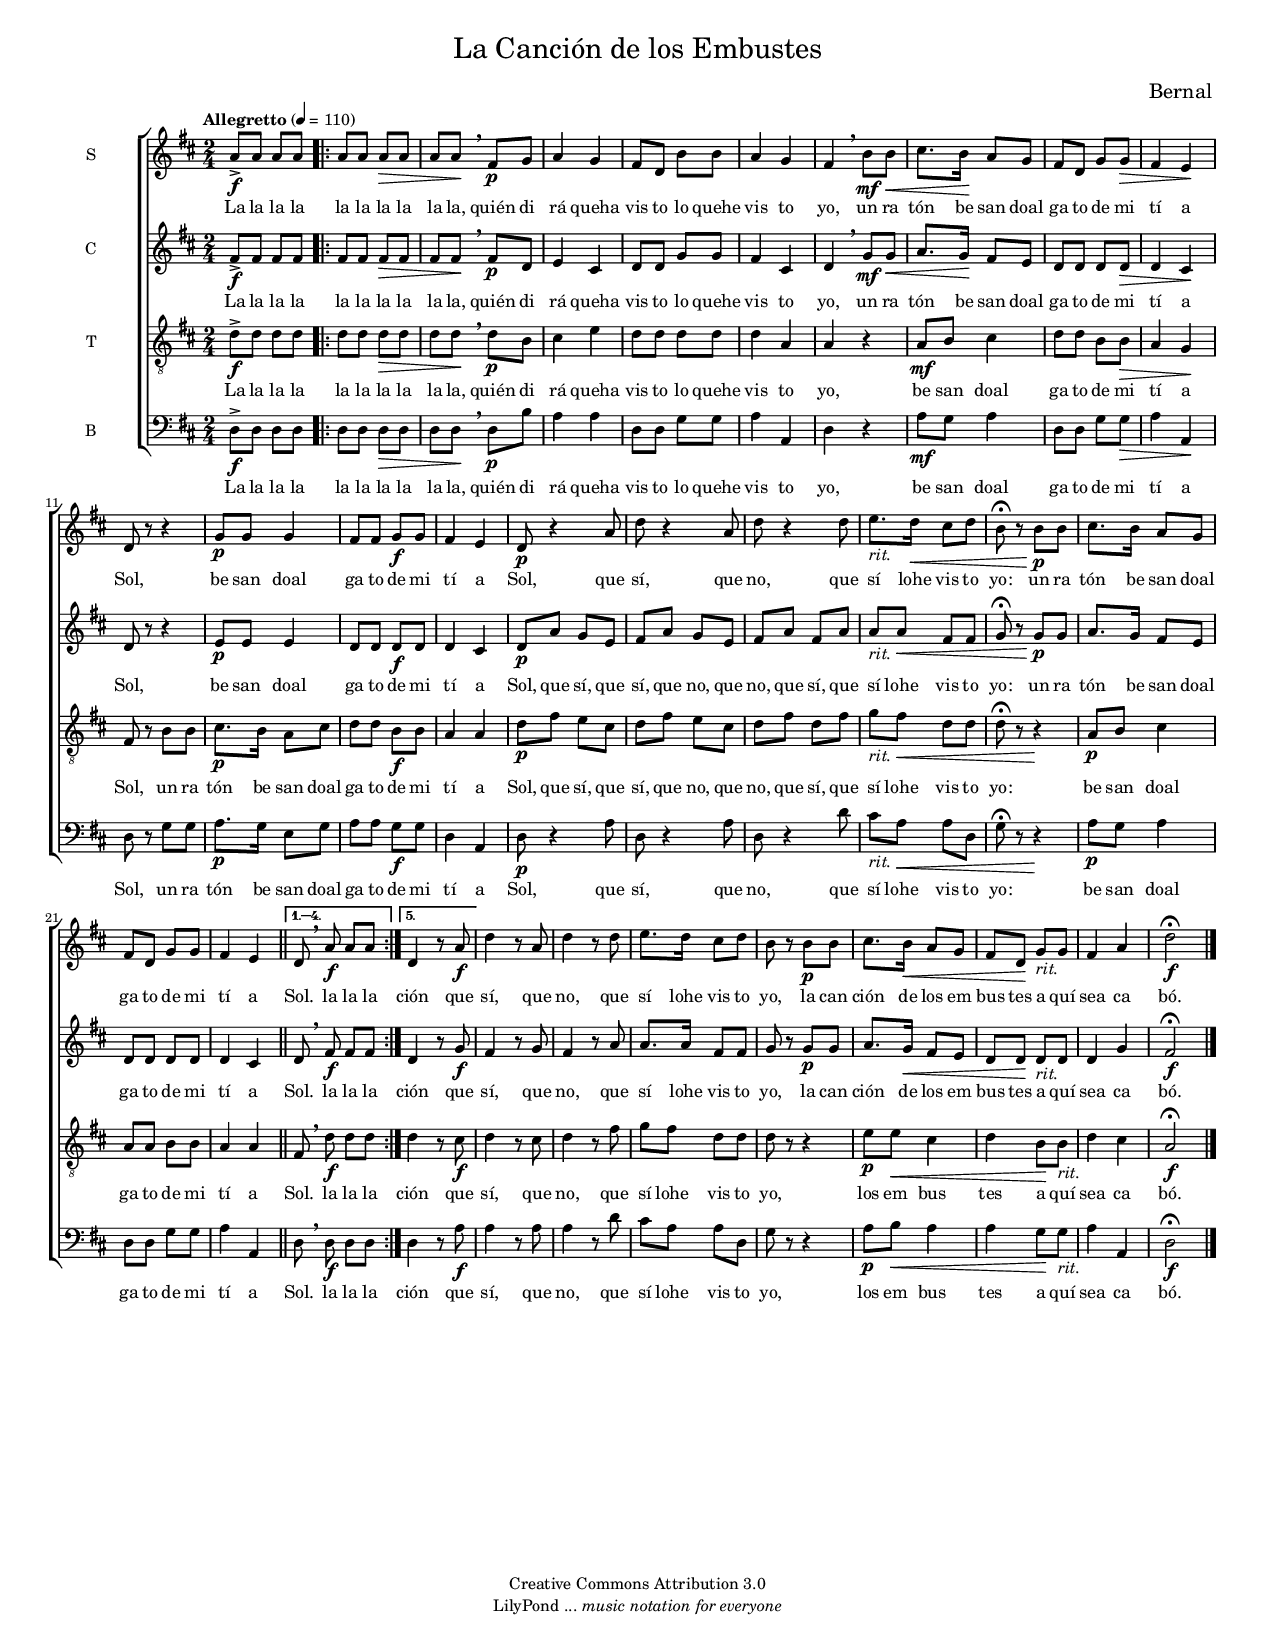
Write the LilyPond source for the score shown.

% Created on Mon Aug 29 16:03:40 CST 2011
% by serach.sam@

\version "2.12.3"

#( set-default-paper-size "letter" )
#(set-global-staff-size 14)

global = { \key d \major \time 2/4 \tempo "Allegretto" 4 = 110 s2*1 \set Score.repeatCommands = #'(start-repeat) \repeat volta 5 { s2*21 } \alternative { { \bar "||" s2*1 } { s2*1 } } s2*8 \bar "|." }

\markup {
	\fill-line {
		\center-column { \fontsize #5 "La Canción de los Embustes" 
			" "
			%\fontsize #3 \smallCaps "coro misto"
		}
	}
}

\markup { \hspace #150 \line { \fontsize #2 "Bernal" } }

\header {
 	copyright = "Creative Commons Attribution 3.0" 
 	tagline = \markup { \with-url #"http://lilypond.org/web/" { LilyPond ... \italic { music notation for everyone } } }
 	breakbefore = ##t
}

soprano = \relative c'' { 	
	\compressFullBarRests
 % Type notes here 
 	a8->\f a8 a8 a8 | %1
 	a8 a8 a8\> a8 | %2
 	a8 a8\!\breathe fis8\p g8 | %3
 	a4 g4 | %4
 	fis8 d8 b'8 b8 | %5
 	a4 g4 | %6
 	fis4\breathe b8\mf b8\< | %7
 	cis8. b16\! a8 g8 | %8
 	fis8 d8 g8 g8\> | %9
 	fis4 e4\! | %10
 	d8 r8 r4 | %11
 	g8\p g8 g4 | %12
 	\slurDashed fis8 fis8 g8\f g8 | %13
 	fis4 e4 | %14
 	d8\p r4 a'8 | %15
 	d8 r4 a8 | %16
 	d8 r4 d8 | %17
 	e8.-\markup { \italic rit. } d16\< cis8 d8 | %18
 	b8\fermata r8 b8\p b8 | %19
 	cis8. b16 a8 g8 | %20
 	fis8 d8 g8 g8 | %21
 	fis4 e4 | %22
 	d8\breathe a'8\f a8 a8 | %23
 	d,4 r8 a'8\f | %24
 	d4 r8 a8 | %25
 	d4 r8 d8 | %26
 	e8. d16 cis8 d8 | %27
 	b8 r8 b8\p b8 | %28
 	cis8. b16\< a8 g8 | %29
 	fis8 d8\! g8-\markup { \italic rit. } g8 | %30
 	fis4 a4 | %31
 	d2\f\fermata | %32
}

sopranoletra = \lyricmode {
	La la la la la la la la la la, quién di rá queha vis to lo quehe vis to yo, 
	un ra tón be san doal ga to de mi tí a Sol, be san doal ga to de mi tí a Sol,
	que sí, que no, que sí lohe vis to yo: un ra tón be san doal ga to de mi tí a Sol.
	la la la ción que sí, que no, que sí lohe vis to yo, la can ción de los em bus tes a quí sea ca bó.
}

contralto = \relative c' { 	
	\compressFullBarRests
 % Type notes here 
 	fis8->\f fis8 fis8 fis8 | %1
 	fis8 fis8 fis8\> fis8 | %2
 	fis8 fis8\!\breathe fis8\p d8 | %3
 	e4 cis4 | %4
 	d8 d8 g8 g8 | %5
 	fis4 cis4 | %6
 	d4\breathe g8\mf g8\< | %7
 	a8. g16\! fis8 e8 | %8
 	d8 d8 d8 d8\> | %9
 	d4 cis4\! | %10
 	d8 r8 r4 | %11
 	e8\p e8 e4 | %12
 	d8 d8 d8\f d8 | %13
 	d4 cis4 | %14
 	d8\p a'8 g8 e8 | %15
 	fis8 a8 g8 e8 | %16
 	fis8 a8 fis8 a8 | %17
 	a8-\markup { \italic rit. } a8\< fis8 fis8 | %18
 	g8\fermata r8 g8\p g8 | %19
 	a8. g16 fis8 e8 | %20
 	d8 d8 d8 d8 | %21
 	d4 cis4 | %22
 	d8\breathe fis8\f fis8 fis8 | %23
 	d4 r8 g8\f | %24
 	fis4 r8 g8 | %25
 	fis4 r8 a8 | %26
 	a8. a16 fis8 fis8 | %27
 	g8 r8 g8\p g8 | %28
 	a8. g16\< fis8 e8 | %29
 	d8 d8\! d8-\markup { \italic rit. } d8 | %30
 	d4 g4 | %31
 	fis2\f\fermata | %32	
}

contraltoletra = \lyricmode {
	La la la la la la la la la la, quién di rá queha vis to lo quehe vis to yo, 
	un ra tón be san doal ga to de mi tí a Sol, be san doal ga to de mi tí a Sol,
	que sí, que sí, que no, que no, que sí, que sí lohe vis to yo: un ra tón be san doal ga to de mi tí a Sol.
	la la la ción que sí, que no, que sí lohe vis to yo, la can ción de los em bus tes a quí sea ca bó.
}

tenor = \relative c' { 	
	\compressFullBarRests
 % Type notes here 
 	d8->\f d8 d8 d8 | %1
 	d8 d8 d8\> d8 | %2
 	d8 d8\!\breathe d8\p b8 | %3
 	cis4 e4 | %4
 	d8 d8 d8 d8 | %5
 	d4 a4 | %6
 	a4 r4 | %7
 	a8\mf b8 cis4 | %8
 	d8 d8 b8 b8\> | %9
 	a4 g4\! | %10
 	fis8 r8 b8 b8 | %11
 	cis8.\p b16 a8 cis8 | %12
 	d8 d8 b8\f b8 | %13
 	a4 a4 | %14
 	d8\p fis8 e8 cis8 | %15
 	d8 fis8 e8 cis8 | %16
 	d8 fis8 d8 fis8 | %17
 	g8-\markup { \italic rit. } fis8\< d8 d8 | %18
 	d8\fermata r8 r4\! | %19
 	a8\p b8 cis4 | %20
 	a8 a8 b8 b8 | %21
 	a4 a4 | %22
 	fis8\breathe d'8\f d8 d8 | %23
 	d4 r8 cis8\f | %24
 	d4 r8 cis8 | %25
 	d4 r8 fis8 | %26
 	g8 fis8 d8 d8 | %27
 	d8 r8 r4 | %28
 	e8\p e8\< cis4 | %29
 	d4 b8\! b8-\markup { \italic rit. } | %30
 	d4 cis4 | %31
 	a2\f\fermata | %32	
}

tenorletra = \lyricmode {
	La la la la la la la la la la, quién di rá queha vis to lo quehe vis to yo, 
	be san doal ga to de mi tí a Sol, un ra tón be san doal ga to de mi tí a Sol,
	que sí, que sí, que no, que no, que sí, que sí lohe vis to yo: be san doal ga to de mi tí a Sol.
	la la la ción que sí, que no, que sí lohe vis to yo, los em bus tes a quí sea ca bó.
}

bajo = \relative c { 	
	\compressFullBarRests
 % Type notes here 
 	d8->\f d8 d8 d8 | %1
 	d8 d8 d8\> d8 | %2
 	d8 d8\!\breathe d8\p b'8 | %3
 	a4 a4 | %4
 	d,8 d8 g8 g8 | %5
 	a4 a,4 | %6
 	d4 r4 | %7
 	a'8\mf g8 a4 | %8
 	d,8 d8 g8 g8\> | %9
 	a4 a,4\! | %10
 	d8 r8 g8 g8 | %11
 	a8.\p g16 e8 g8 | %12
 	a8 a8 g8\f g8 | %13
 	d4 a4 | %14
 	d8\p r4 a'8 | %15
 	d,8 r4 a'8 | %16
 	d,8 r4 d'8 | %17
 	cis8-\markup { \italic rit. } a8\< a8 d,8 | %18
 	g8\fermata r8 r4\! | %19
 	a8\p g8 a4 | %20
 	d,8 d8 g8 g8 | %21
 	a4 a,4 | %22
 	d8\breathe d8\f d8 d8 | %23
 	d4 r8 a'8\f | %24
 	a4 r8 a8 | %25
 	a4 r8 d8 | %26
 	cis8 a8 a8 d,8 | %27
 	g8 r8 r4 | %28
 	a8\p b8\< a4 | %29
 	a4 g8\! g8-\markup { \italic rit. } | %30
 	a4 a,4 | %31
 	d2\f\fermata | %32	
}

bajoletra = \lyricmode {
	La la la la la la la la la la, quién di rá queha vis to lo quehe vis to yo, 
	be san doal ga to de mi tí a Sol, un ra tón be san doal ga to de mi tí a Sol,
	que sí, que no, que sí lohe vis to yo: be san doal ga to de mi tí a Sol.
	la la la ción que sí, que no, que sí lohe vis to yo, los em bus tes a quí sea ca bó.
}

\score {
	<<
		\new ChoirStaff = "ChoirStaff_choir" <<
			\new Staff = "soprano" << \set Staff.instrumentName = "S" \set Staff.midiInstrument = "choir aahs" 
				\new Voice = "soprano" << \global \soprano >>
			>>
			\new Lyrics \lyricsto "soprano" \sopranoletra
			
			\new Staff = "contralto" << \set Staff.instrumentName = "C" \set Staff.midiInstrument = "choir aahs" 
				\new Voice = "contralto" << \global \contralto >>
			>>
			\new Lyrics \lyricsto "contralto" \contraltoletra
			
			\new Staff = "tenor" << \set Staff.instrumentName = "T" \set Staff.midiInstrument = "choir aahs" 
				\new Voice = "tenor" << \clef "G_8" \global \tenor >>
			>>
			\new Lyrics \lyricsto "tenor" \tenorletra
			
			\new Staff = "bajo" << \set Staff.instrumentName = "B" \set Staff.midiInstrument = "choir aahs" 
				\new Voice = "bajo" << \clef bass \global \bajo >>
			>>
			\new Lyrics \lyricsto "bajo" \bajoletra
		>>
	>>
	
	\midi {
	}

	\layout {
	}
}

\paper {
}
